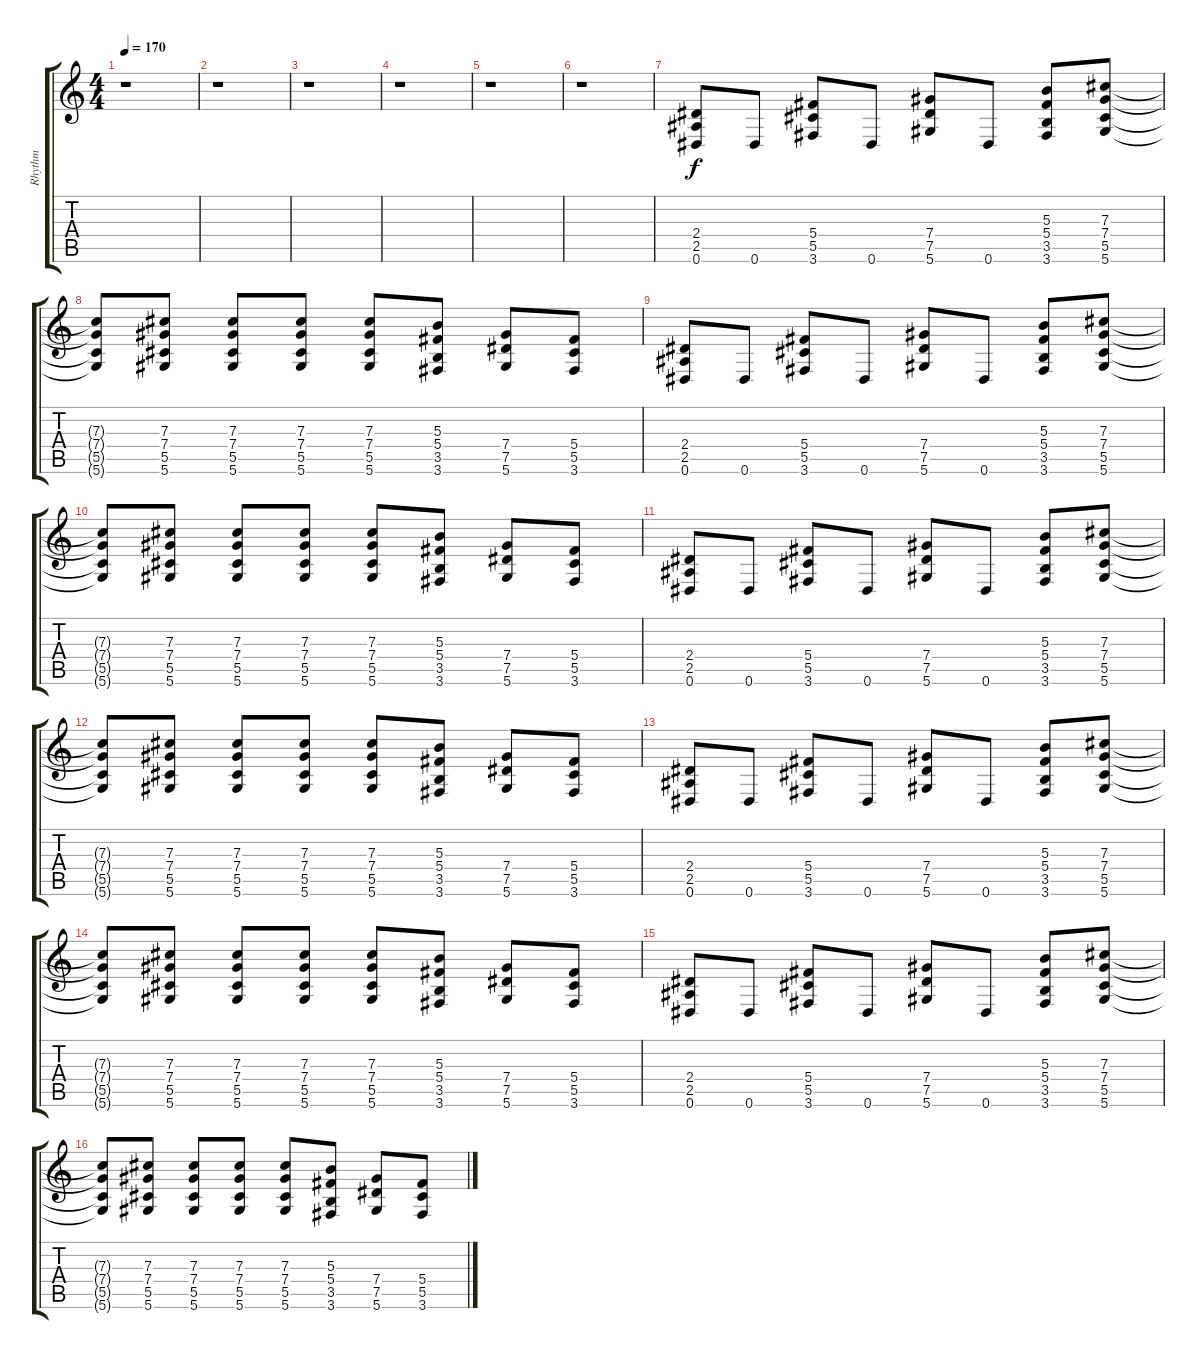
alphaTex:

\track ("Rhythm" "Rhythm") {instrument distortionguitar}
\staff {score tabs}
\tuning (Eb4 Bb3 Gb3 Db3 Ab2 Eb2) {hide}
\ts (4 4)
\tempo 170
\clef g2
\ks c
r.1{dy mp} |
r.1 |
r.1 |
r.1 |
r.1 |
r.1 |
(2.4 2.5 0.6).8{dy f} 0.6.8 (5.4 5.5 3.6).8 0.6.8 (7.4 7.5 5.6).8 0.6.8 (5.3 5.4 3.5 3.6).8 (7.3 7.4 5.5 5.6).8 |
(7.3{t} 7.4{t} 5.5{t} 5.6{t}).8 (7.3 7.4 5.5 5.6).8 (7.3 7.4 5.5 5.6).8 (7.3 7.4 5.5 5.6).8 (7.3 7.4 5.5 5.6).8 (5.3 5.4 3.5 3.6).8 (7.4 7.5 5.6).8 (5.4 5.5 3.6).8 |
(2.4 2.5 0.6).8 0.6.8 (5.4 5.5 3.6).8 0.6.8 (7.4 7.5 5.6).8 0.6.8 (5.3 5.4 3.5 3.6).8 (7.3 7.4 5.5 5.6).8 |
(7.3{t} 7.4{t} 5.5{t} 5.6{t}).8 (7.3 7.4 5.5 5.6).8 (7.3 7.4 5.5 5.6).8 (7.3 7.4 5.5 5.6).8 (7.3 7.4 5.5 5.6).8 (5.3 5.4 3.5 3.6).8 (7.4 7.5 5.6).8 (5.4 5.5 3.6).8 |
(2.4 2.5 0.6).8 0.6.8 (5.4 5.5 3.6).8 0.6.8 (7.4 7.5 5.6).8 0.6.8 (5.3 5.4 3.5 3.6).8 (7.3 7.4 5.5 5.6).8 |
(7.3{t} 7.4{t} 5.5{t} 5.6{t}).8 (7.3 7.4 5.5 5.6).8 (7.3 7.4 5.5 5.6).8 (7.3 7.4 5.5 5.6).8 (7.3 7.4 5.5 5.6).8 (5.3 5.4 3.5 3.6).8 (7.4 7.5 5.6).8 (5.4 5.5 3.6).8 |
(2.4 2.5 0.6).8 0.6.8 (5.4 5.5 3.6).8 0.6.8 (7.4 7.5 5.6).8 0.6.8 (5.3 5.4 3.5 3.6).8 (7.3 7.4 5.5 5.6).8 |
(7.3{t} 7.4{t} 5.5{t} 5.6{t}).8 (7.3 7.4 5.5 5.6).8 (7.3 7.4 5.5 5.6).8 (7.3 7.4 5.5 5.6).8 (7.3 7.4 5.5 5.6).8 (5.3 5.4 3.5 3.6).8 (7.4 7.5 5.6).8 (5.4 5.5 3.6).8 |
(2.4 2.5 0.6).8 0.6.8 (5.4 5.5 3.6).8 0.6.8 (7.4 7.5 5.6).8 0.6.8 (5.3 5.4 3.5 3.6).8 (7.3 7.4 5.5 5.6).8 |
(7.3{t} 7.4{t} 5.5{t} 5.6{t}).8 (7.3 7.4 5.5 5.6).8 (7.3 7.4 5.5 5.6).8 (7.3 7.4 5.5 5.6).8 (7.3 7.4 5.5 5.6).8 (5.3 5.4 3.5 3.6).8 (7.4 7.5 5.6).8 (5.4 5.5 3.6).8
